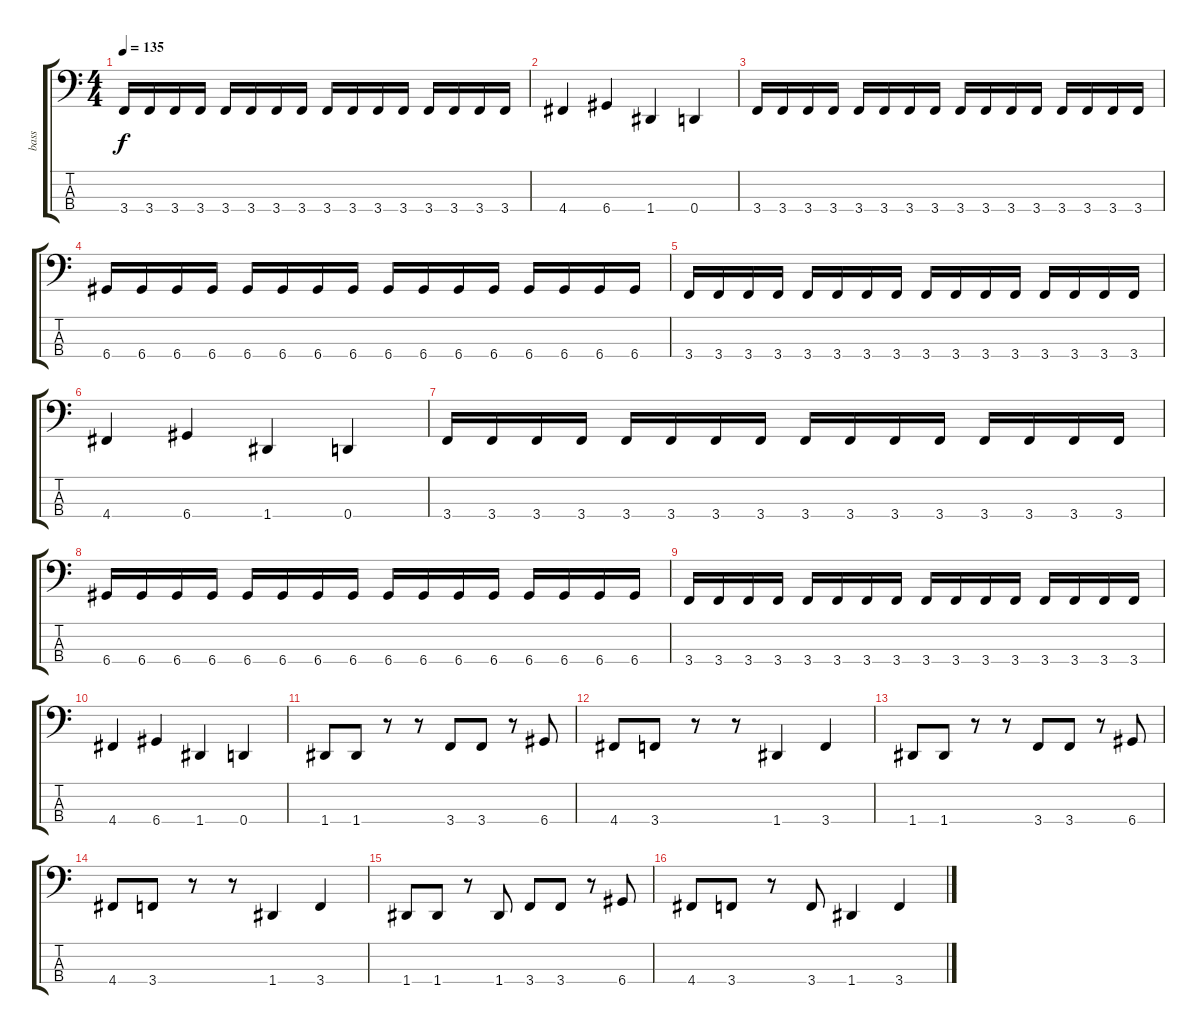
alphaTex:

\track ("bass" "bass") {instrument electricbasspick}
\staff {score tabs}
\tuning (G2 D2 A1 D1) {hide}
\ts (4 4)
\tempo 135
\clef f4
\ks c
3.4.16{dy f} 3.4.16 3.4.16 3.4.16 3.4.16 3.4.16 3.4.16 3.4.16 3.4.16 3.4.16 3.4.16 3.4.16 3.4.16 3.4.16 3.4.16 3.4.16 |
4.4.4 6.4.4 1.4.4 0.4.4 |
3.4.16 3.4.16 3.4.16 3.4.16 3.4.16 3.4.16 3.4.16 3.4.16 3.4.16 3.4.16 3.4.16 3.4.16 3.4.16 3.4.16 3.4.16 3.4.16 |
6.4.16 6.4.16 6.4.16 6.4.16 6.4.16 6.4.16 6.4.16 6.4.16 6.4.16 6.4.16 6.4.16 6.4.16 6.4.16 6.4.16 6.4.16 6.4.16 |
3.4.16 3.4.16 3.4.16 3.4.16 3.4.16 3.4.16 3.4.16 3.4.16 3.4.16 3.4.16 3.4.16 3.4.16 3.4.16 3.4.16 3.4.16 3.4.16 |
4.4.4 6.4.4 1.4.4 0.4.4 |
3.4.16 3.4.16 3.4.16 3.4.16 3.4.16 3.4.16 3.4.16 3.4.16 3.4.16 3.4.16 3.4.16 3.4.16 3.4.16 3.4.16 3.4.16 3.4.16 |
6.4.16 6.4.16 6.4.16 6.4.16 6.4.16 6.4.16 6.4.16 6.4.16 6.4.16 6.4.16 6.4.16 6.4.16 6.4.16 6.4.16 6.4.16 6.4.16 |
3.4.16 3.4.16 3.4.16 3.4.16 3.4.16 3.4.16 3.4.16 3.4.16 3.4.16 3.4.16 3.4.16 3.4.16 3.4.16 3.4.16 3.4.16 3.4.16 |
4.4.4 6.4.4 1.4.4 0.4.4 |
1.4.8 1.4.8 r.8 r.8 3.4.8 3.4.8 r.8 6.4.8 |
4.4.8 3.4.8 r.8 r.8 1.4.4 3.4.4 |
1.4.8 1.4.8 r.8 r.8 3.4.8 3.4.8 r.8 6.4.8 |
4.4.8 3.4.8 r.8 r.8 1.4.4 3.4.4 |
1.4.8 1.4.8 r.8 1.4.8 3.4.8 3.4.8 r.8 6.4.8 |
4.4.8 3.4.8 r.8 3.4.8 1.4.4 3.4.4
